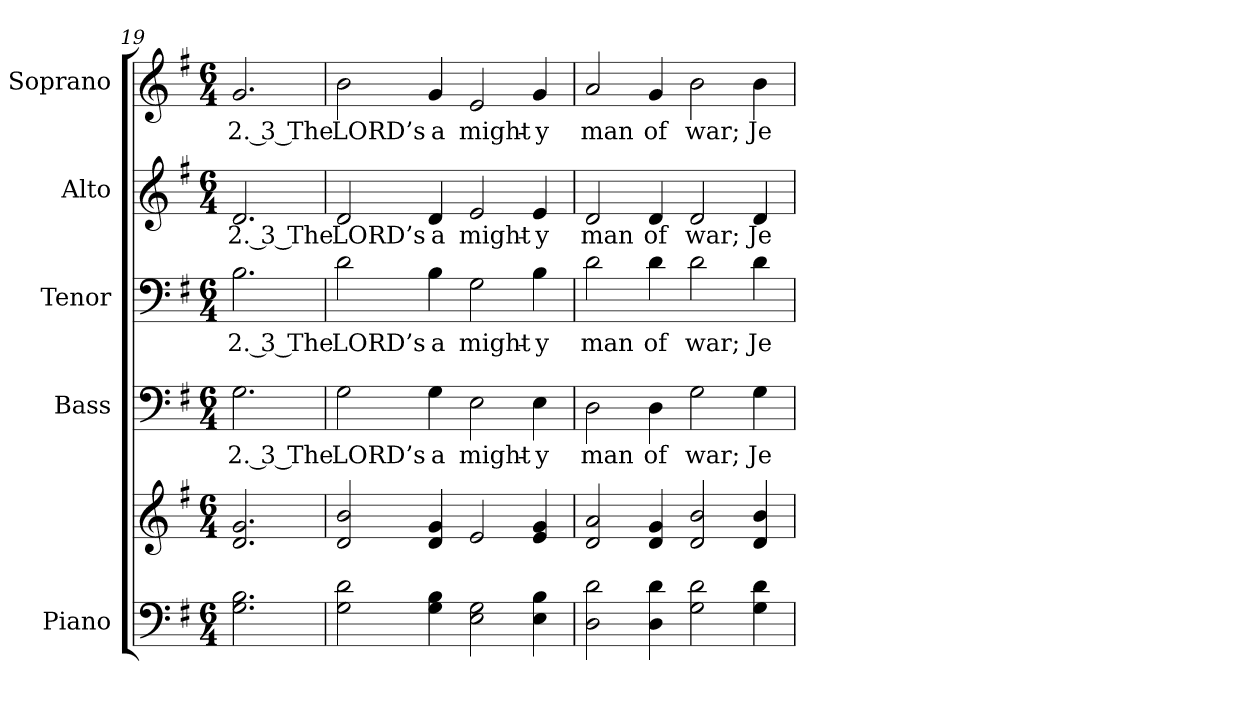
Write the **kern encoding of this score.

**kern	**kern	**kern	**text	**kern	**text	**kern	**text	**kern	**text
*part5	*part5	*part4	*part4	*part3	*part3	*part2	*part2	*part1	*part1
*staff6	*staff5	*staff4	*staff4	*staff3	*staff3	*staff2	*staff2	*staff1	*staff1
*I"Piano	*	*I"Bass	*	*I"Tenor	*	*I"Alto	*	*I"Soprano	*
*I'Pno.	*	*I'B.	*	*I'T.	*	*I'A.	*	*I'S.	*
!!LO:PB:g=z
*clefF4	*clefG2	*clefF4	*	*clefF4	*	*clefG2	*	*clefG2	*
*k[f#]	*k[f#]	*k[f#]	*	*k[f#]	*	*k[f#]	*	*k[f#]	*
*G:	*G:	*G:	*	*G:	*	*G:	*	*G:	*
*M6/4	*M6/4	*M6/4	*	*M6/4	*	*M6/4	*	*M6/4	*
=19	=19	=19	=19	=19	=19	=19	=19	=19	=19
!	!	!	!LO:LY:b:color=#000000	!	!	!	!	!	!
!	!	!	!	!	!LO:LY:b:color=#000000	!	!	!	!
!	!	!	!	!	!	!	!LO:LY:b:color=#000000	!	!
!	!	!	!	!	!	!	!	!	!LO:LY:b:color=#000000
2.Gi\ 2.Bi	2.di/ 2.gi	2.Gi\	2. 3 The	2.Bi\	2. 3 The	2.di/	2. 3 The	2.gi/	2. 3 The
=20	=20	=20	=20	=20	=20	=20	=20	=20	=20
!	!	!	!LO:LY:b:color=#000000	!	!	!	!	!	!
!	!	!	!	!	!LO:LY:b:color=#000000	!	!	!	!
!	!	!	!	!	!	!	!LO:LY:b:color=#000000	!	!
!	!	!	!	!	!	!	!	!	!LO:LY:b:color=#000000
2Gi\ 2di	2di/ 2bi	2Gi\	LORD’s	2di\	LORD’s	2di/	LORD’s	2bi\	LORD’s
!	!	!	!LO:LY:b:color=#000000	!	!	!	!	!	!
!	!	!	!	!	!LO:LY:b:color=#000000	!	!	!	!
!	!	!	!	!	!	!	!LO:LY:b:color=#000000	!	!
!	!	!	!	!	!	!	!	!	!LO:LY:b:color=#000000
4Gi\ 4Bi	4di/ 4gi	4Gi\	a	4Bi\	a	4di/	a	4gi/	a
!	!	!	!LO:LY:b:color=#000000	!	!	!	!	!	!
!	!	!	!	!	!LO:LY:b:color=#000000	!	!	!	!
!	!	!	!	!	!	!	!LO:LY:b:color=#000000	!	!
!	!	!	!	!	!	!	!	!	!LO:LY:b:color=#000000
2Ei\ 2Gi	2ei/	2Ei\	might-	2Gi\	might-	2ei/	might-	2ei/	might-
!	!	!	!LO:LY:b:color=#000000	!	!	!	!	!	!
!	!	!	!	!	!LO:LY:b:color=#000000	!	!	!	!
!	!	!	!	!	!	!	!LO:LY:b:color=#000000	!	!
!	!	!	!	!	!	!	!	!	!LO:LY:b:color=#000000
4Ei\ 4Bi	4ei/ 4gi	4Ei\	-y	4Bi\	-y	4ei/	-y	4gi/	-y
=21	=21	=21	=21	=21	=21	=21	=21	=21	=21
!	!	!	!LO:LY:b:color=#000000	!	!	!	!	!	!
!	!	!	!	!	!LO:LY:b:color=#000000	!	!	!	!
!	!	!	!	!	!	!	!LO:LY:b:color=#000000	!	!
!	!	!	!	!	!	!	!	!	!LO:LY:b:color=#000000
2Di\ 2di	2di/ 2ai	2Di\	man	2di\	man	2di/	man	2ai/	man
!	!	!	!LO:LY:b:color=#000000	!	!	!	!	!	!
!	!	!	!	!	!LO:LY:b:color=#000000	!	!	!	!
!	!	!	!	!	!	!	!LO:LY:b:color=#000000	!	!
!	!	!	!	!	!	!	!	!	!LO:LY:b:color=#000000
4Di\ 4di	4di/ 4gi	4Di\	of	4di\	of	4di/	of	4gi/	of
!	!	!	!LO:LY:b:color=#000000	!	!	!	!	!	!
!	!	!	!	!	!LO:LY:b:color=#000000	!	!	!	!
!	!	!	!	!	!	!	!LO:LY:b:color=#000000	!	!
!	!	!	!	!	!	!	!	!	!LO:LY:b:color=#000000
2Gi\ 2di	2di/ 2bi	2Gi\	war;	2di\	war;	2di/	war;	2bi\	war;
!	!	!	!LO:LY:b:color=#000000	!	!	!	!	!	!
!	!	!	!	!	!LO:LY:b:color=#000000	!	!	!	!
!	!	!	!	!	!	!	!LO:LY:b:color=#000000	!	!
!	!	!	!	!	!	!	!	!	!LO:LY:b:color=#000000
4Gi\ 4di	4di/ 4bi	4Gi\	Je-	4di\	Je-	4di/	Je-	4bi\	Je-
=	=	=	=	=	=	=	=	=	=
*-	*-	*-	*-	*-	*-	*-	*-	*-	*-
